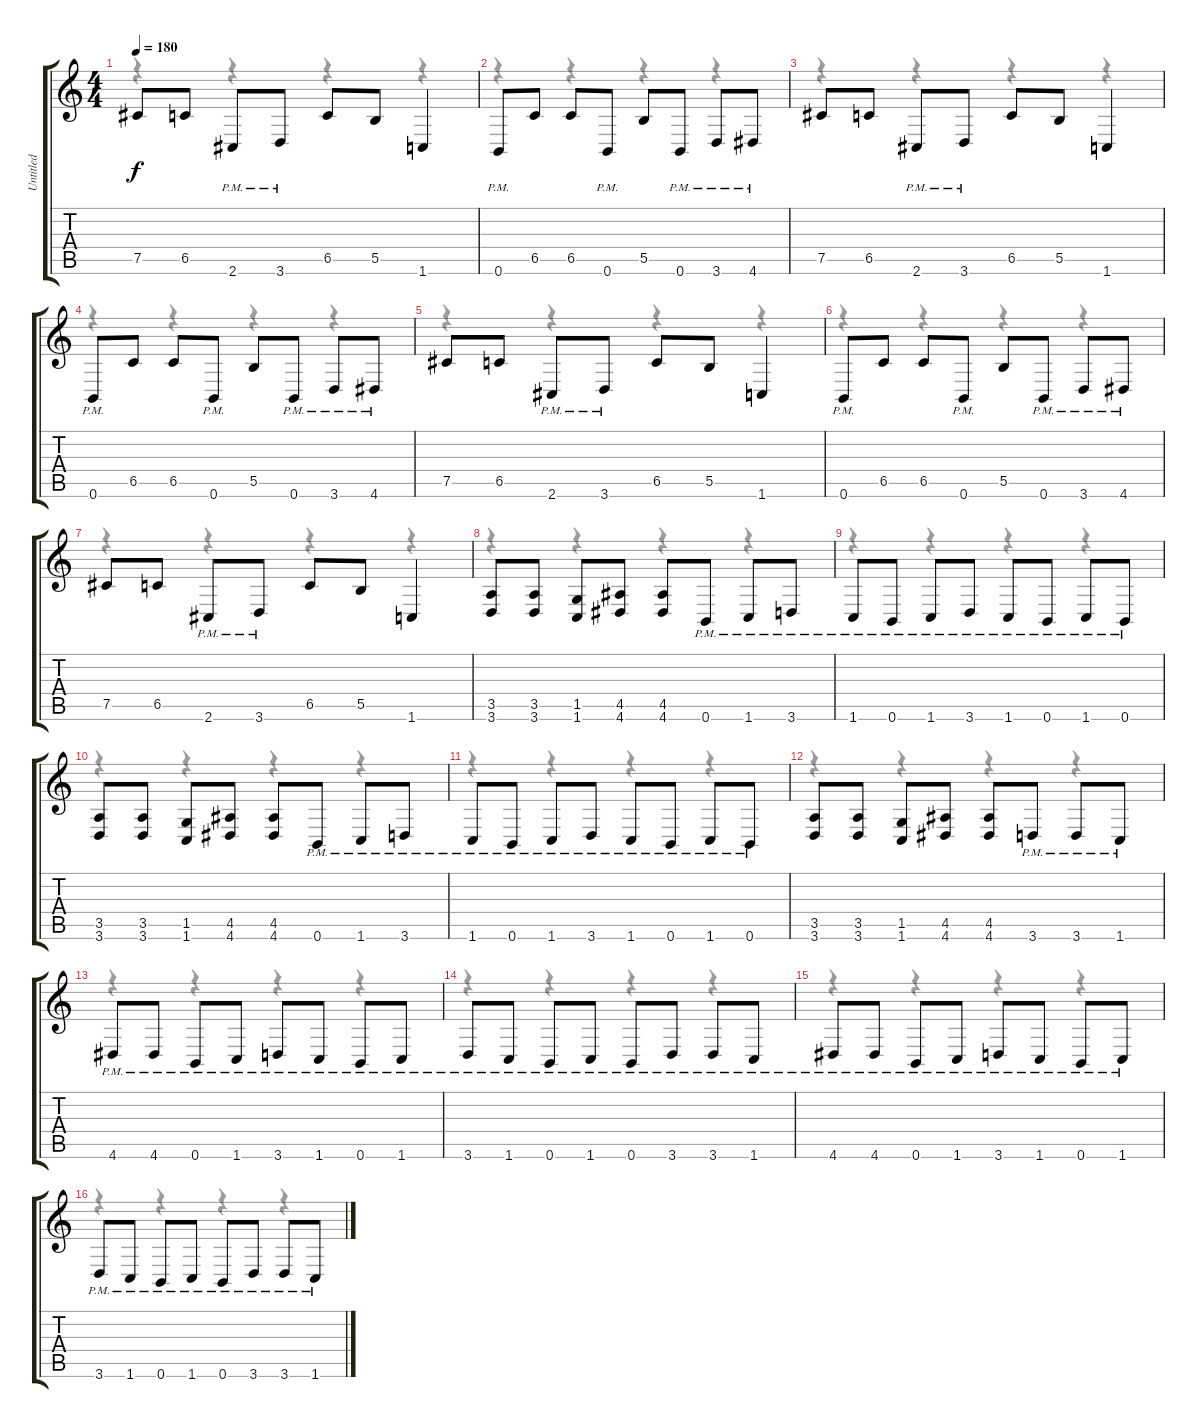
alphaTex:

\track ("Untitled" "Untitled") {instrument distortionguitar}
\staff {score tabs}
\tuning (Db4 Ab3 E3 B2 Gb2 B1) {hide}
\voice
\ts (4 4)
\tempo 180
\clef g2
\ks c
7.5.8{dy f} 6.5.8 2.6{pm}.8 3.6{pm}.8 6.5.8 5.5.8 1.6.4 |
0.6{pm}.8 6.5.8 6.5.8 0.6{pm}.8 5.5.8 0.6{pm}.8 3.6{pm}.8 4.6{pm}.8 |
7.5.8 6.5.8 2.6{pm}.8 3.6{pm}.8 6.5.8 5.5.8 1.6.4 |
0.6{pm}.8 6.5.8 6.5.8 0.6{pm}.8 5.5.8 0.6{pm}.8 3.6{pm}.8 4.6{pm}.8 |
7.5.8 6.5.8 2.6{pm}.8 3.6{pm}.8 6.5.8 5.5.8 1.6.4 |
0.6{pm}.8 6.5.8 6.5.8 0.6{pm}.8 5.5.8 0.6{pm}.8 3.6{pm}.8 4.6{pm}.8 |
7.5.8 6.5.8 2.6{pm}.8 3.6{pm}.8 6.5.8 5.5.8 1.6.4 |
(3.5 3.6).8 (3.5 3.6).8 (1.5 1.6).8 (4.5 4.6).8 (4.5 4.6).8 0.6{pm}.8 1.6{pm}.8 3.6{pm}.8 |
1.6{pm}.8 0.6{pm}.8 1.6{pm}.8 3.6{pm}.8 1.6{pm}.8 0.6{pm}.8 1.6{pm}.8 0.6{pm}.8 |
(3.5 3.6).8 (3.5 3.6).8 (1.5 1.6).8 (4.5 4.6).8 (4.5 4.6).8 0.6{pm}.8 1.6{pm}.8 3.6{pm}.8 |
1.6{pm}.8 0.6{pm}.8 1.6{pm}.8 3.6{pm}.8 1.6{pm}.8 0.6{pm}.8 1.6{pm}.8 0.6{pm}.8 |
(3.5 3.6).8 (3.5 3.6).8 (1.5 1.6).8 (4.5 4.6).8 (4.5 4.6).8 3.6{pm}.8 3.6{pm}.8 1.6{pm}.8 |
4.6{pm}.8 4.6{pm}.8 0.6{pm}.8 1.6{pm}.8 3.6{pm}.8 1.6{pm}.8 0.6{pm}.8 1.6{pm}.8 |
3.6{pm}.8 1.6{pm}.8 0.6{pm}.8 1.6{pm}.8 0.6{pm}.8 3.6{pm}.8 3.6{pm}.8 1.6{pm}.8 |
4.6{pm}.8 4.6{pm}.8 0.6{pm}.8 1.6{pm}.8 3.6{pm}.8 1.6{pm}.8 0.6{pm}.8 1.6{pm}.8 |
3.6{pm}.8 1.6{pm}.8 0.6{pm}.8 1.6{pm}.8 0.6{pm}.8 3.6{pm}.8 3.6{pm}.8 1.6{pm}.8
\voice
\clef g2
\ottava regular
\simile none
\ks c
r.4{dy f} r.4 r.4 r.4 |
r.4 r.4 r.4 r.4 |
r.4 r.4 r.4 r.4 |
r.4 r.4 r.4 r.4 |
r.4 r.4 r.4 r.4 |
r.4 r.4 r.4 r.4 |
r.4 r.4 r.4 r.4 |
r.4 r.4 r.4 r.4 |
r.4 r.4 r.4 r.4 |
r.4 r.4 r.4 r.4 |
r.4 r.4 r.4 r.4 |
r.4 r.4 r.4 r.4 |
r.4 r.4 r.4 r.4 |
r.4 r.4 r.4 r.4 |
r.4 r.4 r.4 r.4 |
r.4 r.4 r.4 r.4
